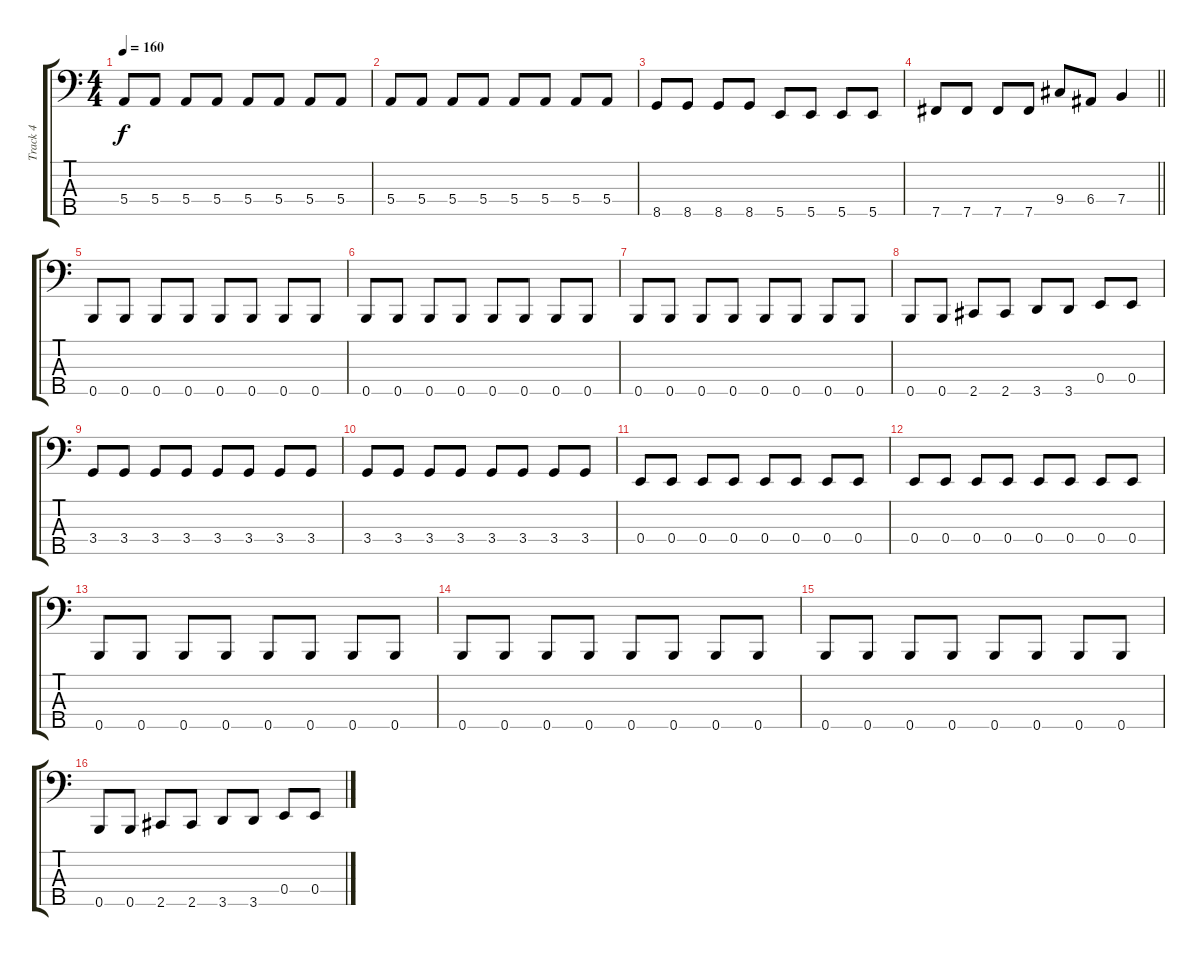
\track ("Track 4" "Track 4") {instrument electricbassfinger}
\staff {score tabs}
\tuning (G2 D2 A1 E1 B0) {hide}
\ts (4 4)
\tempo 160
\clef f4
\ks c
5.4.8{dy f} 5.4.8 5.4.8 5.4.8 5.4.8 5.4.8 5.4.8 5.4.8 |
5.4.8 5.4.8 5.4.8 5.4.8 5.4.8 5.4.8 5.4.8 5.4.8 |
8.5.8 8.5.8 8.5.8 8.5.8 5.5.8 5.5.8 5.5.8 5.5.8 |
\barLineRight lightlight
7.5.8 7.5.8 7.5.8 7.5.8 9.4.8 6.4.8 7.4.4 |
\section ("" "")
0.5.8 0.5.8 0.5.8 0.5.8 0.5.8 0.5.8 0.5.8 0.5.8 |
0.5.8 0.5.8 0.5.8 0.5.8 0.5.8 0.5.8 0.5.8 0.5.8 |
0.5.8 0.5.8 0.5.8 0.5.8 0.5.8 0.5.8 0.5.8 0.5.8 |
0.5.8 0.5.8 2.5.8 2.5.8 3.5.8 3.5.8 0.4.8 0.4.8 |
3.4.8 3.4.8 3.4.8 3.4.8 3.4.8 3.4.8 3.4.8 3.4.8 |
3.4.8 3.4.8 3.4.8 3.4.8 3.4.8 3.4.8 3.4.8 3.4.8 |
0.4.8 0.4.8 0.4.8 0.4.8 0.4.8 0.4.8 0.4.8 0.4.8 |
0.4.8 0.4.8 0.4.8 0.4.8 0.4.8 0.4.8 0.4.8 0.4.8 |
0.5.8 0.5.8 0.5.8 0.5.8 0.5.8 0.5.8 0.5.8 0.5.8 |
0.5.8 0.5.8 0.5.8 0.5.8 0.5.8 0.5.8 0.5.8 0.5.8 |
0.5.8 0.5.8 0.5.8 0.5.8 0.5.8 0.5.8 0.5.8 0.5.8 |
0.5.8 0.5.8 2.5.8 2.5.8 3.5.8 3.5.8 0.4.8 0.4.8
